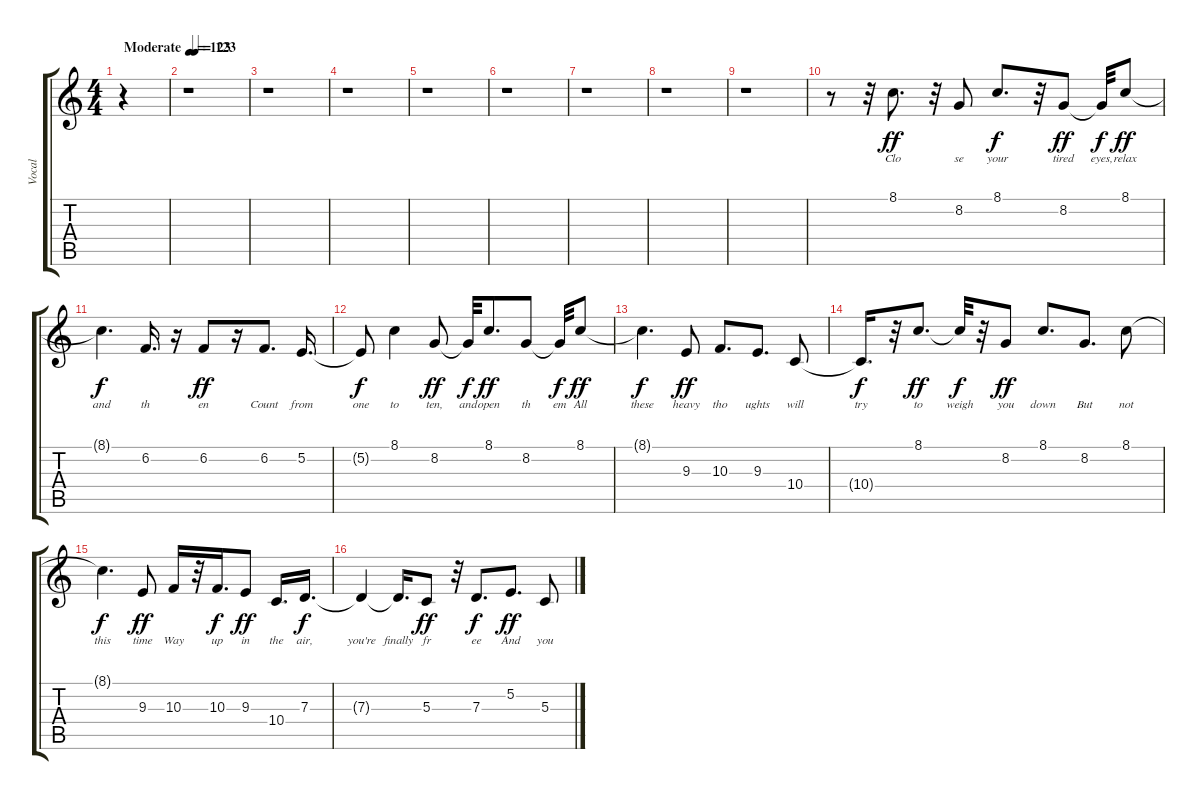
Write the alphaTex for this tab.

\track ("Vocal" "Vocal") {instrument tenorsax}
\staff {score tabs}
\tuning (E4 B3 G3 D3 A2 E2) {hide}
\ts (4 4)
\tempo (123 "Moderate")
\clef g2
\ks c
r.4{dy ff instrument tenorsax} |
\tempo (123 0.125)
r.1 |
r.1 |
r.1 |
r.1 |
r.1 |
r.1 |
r.1 |
r.1 |
r.8 r.32 8.1.8{d lyrics (0 "Clo") lyrics (1 "") lyrics (2 "") lyrics (3 "") lyrics (4 "")} r.32 8.2.8{lyrics (0 "se") lyrics (1 "") lyrics (2 "") lyrics (3 "") lyrics (4 "")} 8.1.8{d lyrics (0 "your") lyrics (1 "") lyrics (2 "") lyrics (3 "") lyrics (4 "") dy f} r.32 8.2.8{lyrics (0 "tired") lyrics (1 "") lyrics (2 "") lyrics (3 "") lyrics (4 "") dy ff} 8.2{t}.32{lyrics (0 "eyes,") lyrics (1 "") lyrics (2 "") lyrics (3 "") lyrics (4 "") dy f} 8.1.8{lyrics (0 "relax") lyrics (1 "") lyrics (2 "") lyrics (3 "") lyrics (4 "") dy ff} |
8.1{t}.4{d lyrics (0 "and") lyrics (1 "") lyrics (2 "") lyrics (3 "") lyrics (4 "") dy f} 6.2.16{d lyrics (0 "th") lyrics (1 "") lyrics (2 "") lyrics (3 "") lyrics (4 "")} r.16 6.2.8{lyrics (0 "en") lyrics (1 "") lyrics (2 "") lyrics (3 "") lyrics (4 "") dy ff} r.16 6.2.8{d lyrics (0 "Count") lyrics (1 "") lyrics (2 "") lyrics (3 "") lyrics (4 "")} 5.2.16{d lyrics (0 "from") lyrics (1 "") lyrics (2 "") lyrics (3 "") lyrics (4 "")} |
5.2{t}.8{lyrics (0 "one") lyrics (1 "") lyrics (2 "") lyrics (3 "") lyrics (4 "") dy f} 8.1.4{lyrics (0 "to") lyrics (1 "") lyrics (2 "") lyrics (3 "") lyrics (4 "")} 8.2.8{lyrics (0 "ten,") lyrics (1 "") lyrics (2 "") lyrics (3 "") lyrics (4 "") dy ff} 8.2{t}.32{lyrics (0 "and") lyrics (1 "") lyrics (2 "") lyrics (3 "") lyrics (4 "") dy f} 8.1.8{d lyrics (0 "open") lyrics (1 "") lyrics (2 "") lyrics (3 "") lyrics (4 "") dy ff} 8.2.8{lyrics (0 "th") lyrics (1 "") lyrics (2 "") lyrics (3 "") lyrics (4 "")} 8.2{t}.32{lyrics (0 "em") lyrics (1 "") lyrics (2 "") lyrics (3 "") lyrics (4 "") dy f} 8.1.8{lyrics (0 "All") lyrics (1 "") lyrics (2 "") lyrics (3 "") lyrics (4 "") dy ff} |
8.1{t}.4{d lyrics (0 "these") lyrics (1 "") lyrics (2 "") lyrics (3 "") lyrics (4 "") dy f} 9.3.8{lyrics (0 "heavy") lyrics (1 "") lyrics (2 "") lyrics (3 "") lyrics (4 "") dy ff} 10.3.8{d lyrics (0 "tho") lyrics (1 "") lyrics (2 "") lyrics (3 "") lyrics (4 "")} 9.3.8{d lyrics (0 "ughts") lyrics (1 "") lyrics (2 "") lyrics (3 "") lyrics (4 "")} 10.4.8{lyrics (0 "will") lyrics (1 "") lyrics (2 "") lyrics (3 "") lyrics (4 "")} |
10.4{t}.16{d lyrics (0 "try") lyrics (1 "") lyrics (2 "") lyrics (3 "") lyrics (4 "") dy f} r.32 8.1.8{d lyrics (0 "to") lyrics (1 "") lyrics (2 "") lyrics (3 "") lyrics (4 "") dy ff} 8.1{t}.32{lyrics (0 "weigh") lyrics (1 "") lyrics (2 "") lyrics (3 "") lyrics (4 "") dy f} r.32 8.2.8{lyrics (0 "you") lyrics (1 "") lyrics (2 "") lyrics (3 "") lyrics (4 "") dy ff} 8.1.8{d lyrics (0 "down") lyrics (1 "") lyrics (2 "") lyrics (3 "") lyrics (4 "")} 8.2.8{d lyrics (0 "But") lyrics (1 "") lyrics (2 "") lyrics (3 "") lyrics (4 "")} 8.1.8{lyrics (0 "not") lyrics (1 "") lyrics (2 "") lyrics (3 "") lyrics (4 "")} |
8.1{t}.4{d lyrics (0 "this") lyrics (1 "") lyrics (2 "") lyrics (3 "") lyrics (4 "") dy f} 9.3.8{lyrics (0 "time") lyrics (1 "") lyrics (2 "") lyrics (3 "") lyrics (4 "") dy ff} 10.3.16{lyrics (0 "Way") lyrics (1 "") lyrics (2 "") lyrics (3 "") lyrics (4 "")} r.32 10.3.16{d lyrics (0 "up") lyrics (1 "") lyrics (2 "") lyrics (3 "") lyrics (4 "") dy f} 9.3.8{lyrics (0 "in") lyrics (1 "") lyrics (2 "") lyrics (3 "") lyrics (4 "") dy ff} 10.4.16{d lyrics (0 "the") lyrics (1 "") lyrics (2 "") lyrics (3 "") lyrics (4 "")} 7.3.16{d lyrics (0 "air,") lyrics (1 "") lyrics (2 "") lyrics (3 "") lyrics (4 "") dy f} |
7.3{t}.4{lyrics (0 "you're") lyrics (1 "") lyrics (2 "") lyrics (3 "") lyrics (4 "")} 7.3{t}.16{d lyrics (0 "finally") lyrics (1 "") lyrics (2 "") lyrics (3 "") lyrics (4 "")} 5.3.8{lyrics (0 "fr") lyrics (1 "") lyrics (2 "") lyrics (3 "") lyrics (4 "") dy ff} r.32 7.3.8{d lyrics (0 "ee") lyrics (1 "") lyrics (2 "") lyrics (3 "") lyrics (4 "") dy f} 5.2.8{d lyrics (0 "And") lyrics (1 "") lyrics (2 "") lyrics (3 "") lyrics (4 "") dy ff} 5.3.8{lyrics (0 "you") lyrics (1 "") lyrics (2 "") lyrics (3 "") lyrics (4 "")}
